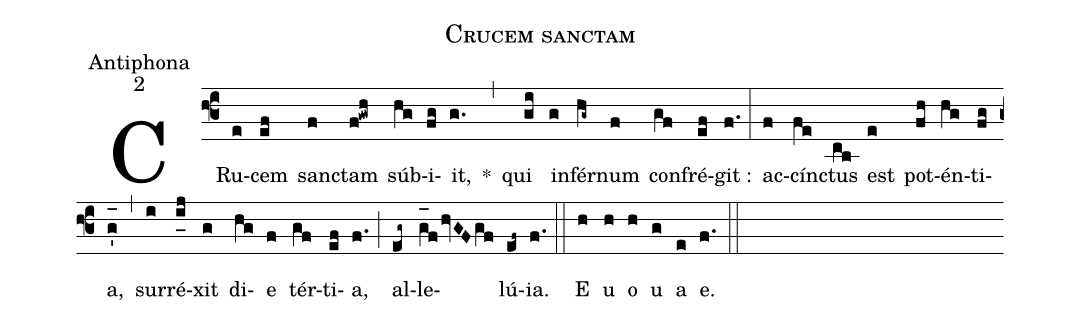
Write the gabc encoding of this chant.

name:Crucem sanctam;
office-part:Antiphona;
mode:2;
%%
(f3) CRu(e)cem(ef) san(f)ctam(f!gwh) súb(hg)i(fg)it,(g.) *(,) qui(gi) in(g)fér(hg~)num(f) con(gf)fré(ef)git :(f.) (:) ac(f)cín(fe)ctus(cb) est(e) pot(fh)én(hg)ti(fg)a,(g'_[oh:h]) (,) sur(i)ré(i_[uh:l]j)xit(g) di(hg)e(f) tér(gf)ti(ef)a,(f.) (;) al(eg~)le(g_[oh:h]fhvGFgf)lú(ef~){ia}.(f.) (::) <eu>E(h) u(h) o(h) u(g) a(e) e.</eu>(f.) (::)
